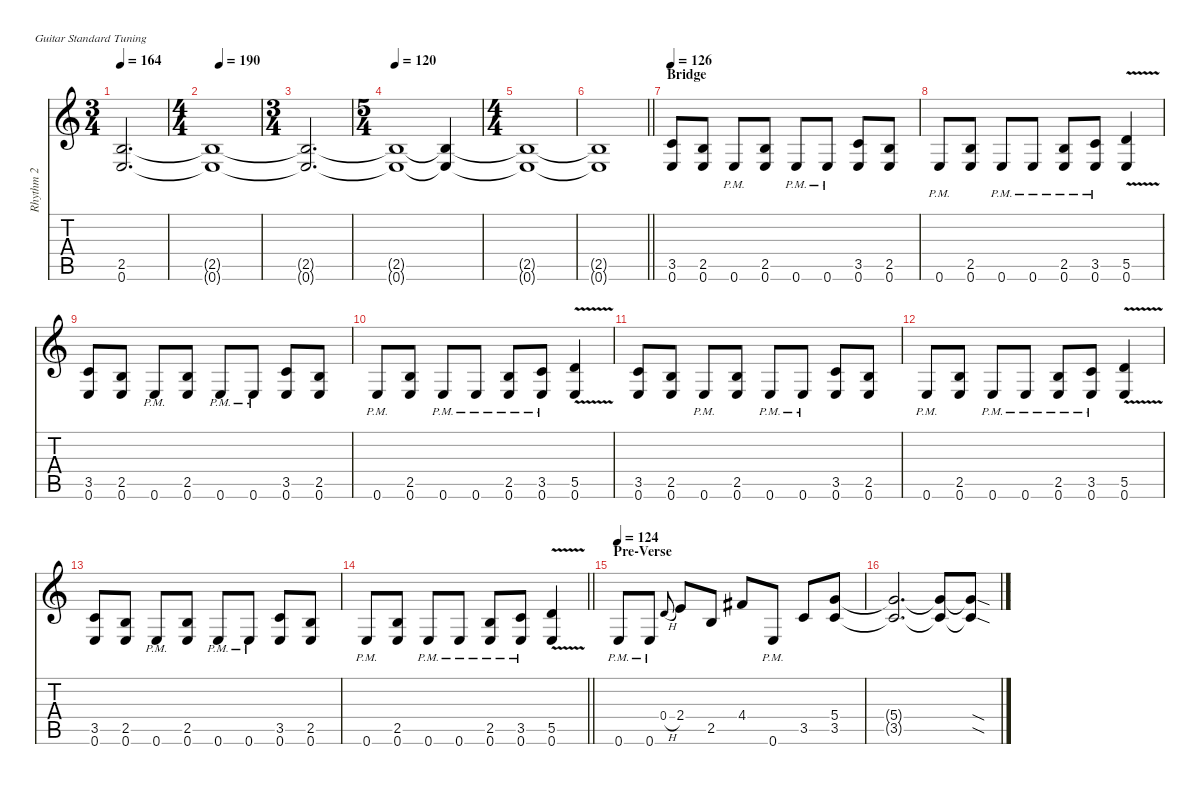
\defaultSystemsLayout 4
\hideDynamics
\bracketExtendMode nobrackets
\firstSystemTrackNameMode fullname
\otherSystemsTrackNameOrientation horizontal
\track ("Rhythm 2" "dist.guit.") {defaultSystemsLayout 4 instrument distortionguitar}
\staff {score tabs}
\tuning (E4 B3 G3 D3 A2 E2)
\ts (3 4)
\beaming (8 2 2 2 2)
\tempo 164
\clef g2
\ks c
(2.5{t} 0.6{t}).2{d dy f beam Up} |
\ts (4 4)
\beaming (8 2 2 2 2)
\tempo (190 0.166667)
(2.5{t} 0.6{t}).1{beam Up} |
\ts (3 4)
\beaming (8 2 2 2 2)
(2.5{t} 0.6{t}).2{d beam Up} |
\ts (5 4)
\beaming (8 2 2 2 4)
\tempo 120
(2.5{t} 0.6{t}).1{beam Up} (2.5{t} 0.6{t}).4{beam Up} |
\ts (4 4)
\beaming (8 2 2 2 2)
(2.5{t} 0.6{t}).1{beam Up} |
\barLineRight lightlight
(2.5{t} 0.6{t}).1{beam Up} |
\section ("" "Bridge")
\tempo 126
(3.5 0.6).8{beam Up} (2.5 0.6).8{beam Up} 0.6{pm}.8{beam Up} (2.5 0.6).8{beam Up} 0.6{pm}.8{beam Up} 0.6{pm}.8{beam Up} (3.5 0.6).8{beam Up} (2.5 0.6).8{beam Up} |
0.6{pm}.8{beam Up} (2.5 0.6).8{beam Up} 0.6{pm}.8{beam Up} 0.6{pm}.8{beam Up} (2.5{pm} 0.6{pm}).8{beam Up} (3.5{pm} 0.6{pm}).8{beam Up} (5.5{v} 0.6).4{beam Up} |
(3.5 0.6).8{beam Up} (2.5 0.6).8{beam Up} 0.6{pm}.8{beam Up} (2.5 0.6).8{beam Up} 0.6{pm}.8{beam Up} 0.6{pm}.8{beam Up} (3.5 0.6).8{beam Up} (2.5 0.6).8{beam Up} |
0.6{pm}.8{beam Up} (2.5 0.6).8{beam Up} 0.6{pm}.8{beam Up} 0.6{pm}.8{beam Up} (2.5{pm} 0.6{pm}).8{beam Up} (3.5{pm} 0.6{pm}).8{beam Up} (5.5{v} 0.6).4{beam Up} |
(3.5 0.6).8{beam Up} (2.5 0.6).8{beam Up} 0.6{pm}.8{beam Up} (2.5 0.6).8{beam Up} 0.6{pm}.8{beam Up} 0.6{pm}.8{beam Up} (3.5 0.6).8{beam Up} (2.5 0.6).8{beam Up} |
0.6{pm}.8{beam Up} (2.5 0.6).8{beam Up} 0.6{pm}.8{beam Up} 0.6{pm}.8{beam Up} (2.5{pm} 0.6{pm}).8{beam Up} (3.5{pm} 0.6{pm}).8{beam Up} (5.5{v} 0.6).4{beam Up} |
(3.5 0.6).8{beam Up} (2.5 0.6).8{beam Up} 0.6{pm}.8{beam Up} (2.5 0.6).8{beam Up} 0.6{pm}.8{beam Up} 0.6{pm}.8{beam Up} (3.5 0.6).8{beam Up} (2.5 0.6).8{beam Up} |
\barLineRight lightlight
0.6{pm}.8{beam Up} (2.5 0.6).8{beam Up} 0.6{pm}.8{beam Up} 0.6{pm}.8{beam Up} (2.5{pm} 0.6{pm}).8{beam Up} (3.5{pm} 0.6{pm}).8{beam Up} (5.5{v} 0.6).4{beam Up} |
\section ("" "Pre-Verse")
\tempo 124
0.6{pm}.8{beam Up} 0.6{pm}.8{beam Up} 0.4{h}.8{gr onbeat dy mf beam Up} 2.4.8{dy f beam Up} 2.5.8{beam Up} 4.4{acc #}.8{beam Up} 0.6{pm}.8{beam Up} 3.5.8{beam Up} (5.4 3.5).8{beam Up} |
(5.4{t} 3.5{t}).2{d beam Up} (5.4{t} 3.5{t}).8{beam Up} (5.4{sod t} 3.5{sod t}).8{beam Up}
